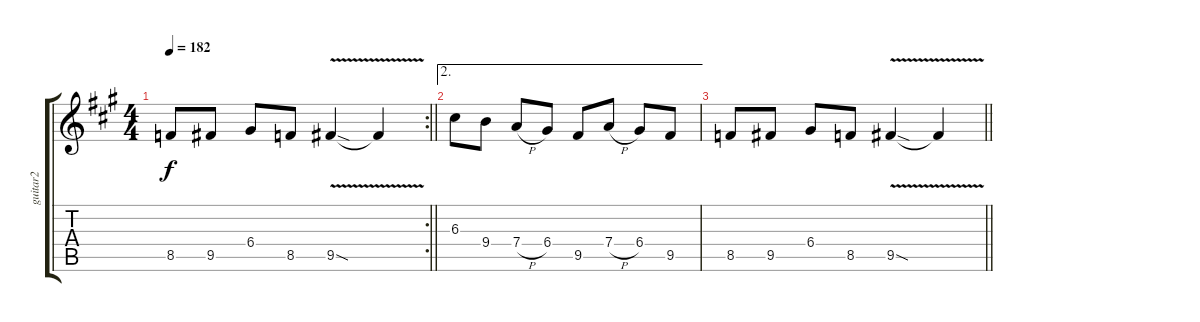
\track ("guitar2" "guitar2") {instrument overdrivenguitar}
\staff {score tabs}
\tuning (E4 B3 G3 D3 A2 E2) {hide}
\rc 2
\ts (4 4)
\tempo 182
\clef g2
\barLineRight lightlight
\ks f#minor
8.5.8{dy f} 9.5.8 6.4.8 8.5.8 9.5{v sod}.4 9.5{t}.4 |
\ae 2
6.3.8 9.4.8 7.4{h}.8 6.4.8 9.5.8 7.4{h}.8 6.4.8 9.5.8 |
\barLineRight lightlight
8.5.8 9.5.8 6.4.8 8.5.8 9.5{v sod}.4 9.5{t}.4
